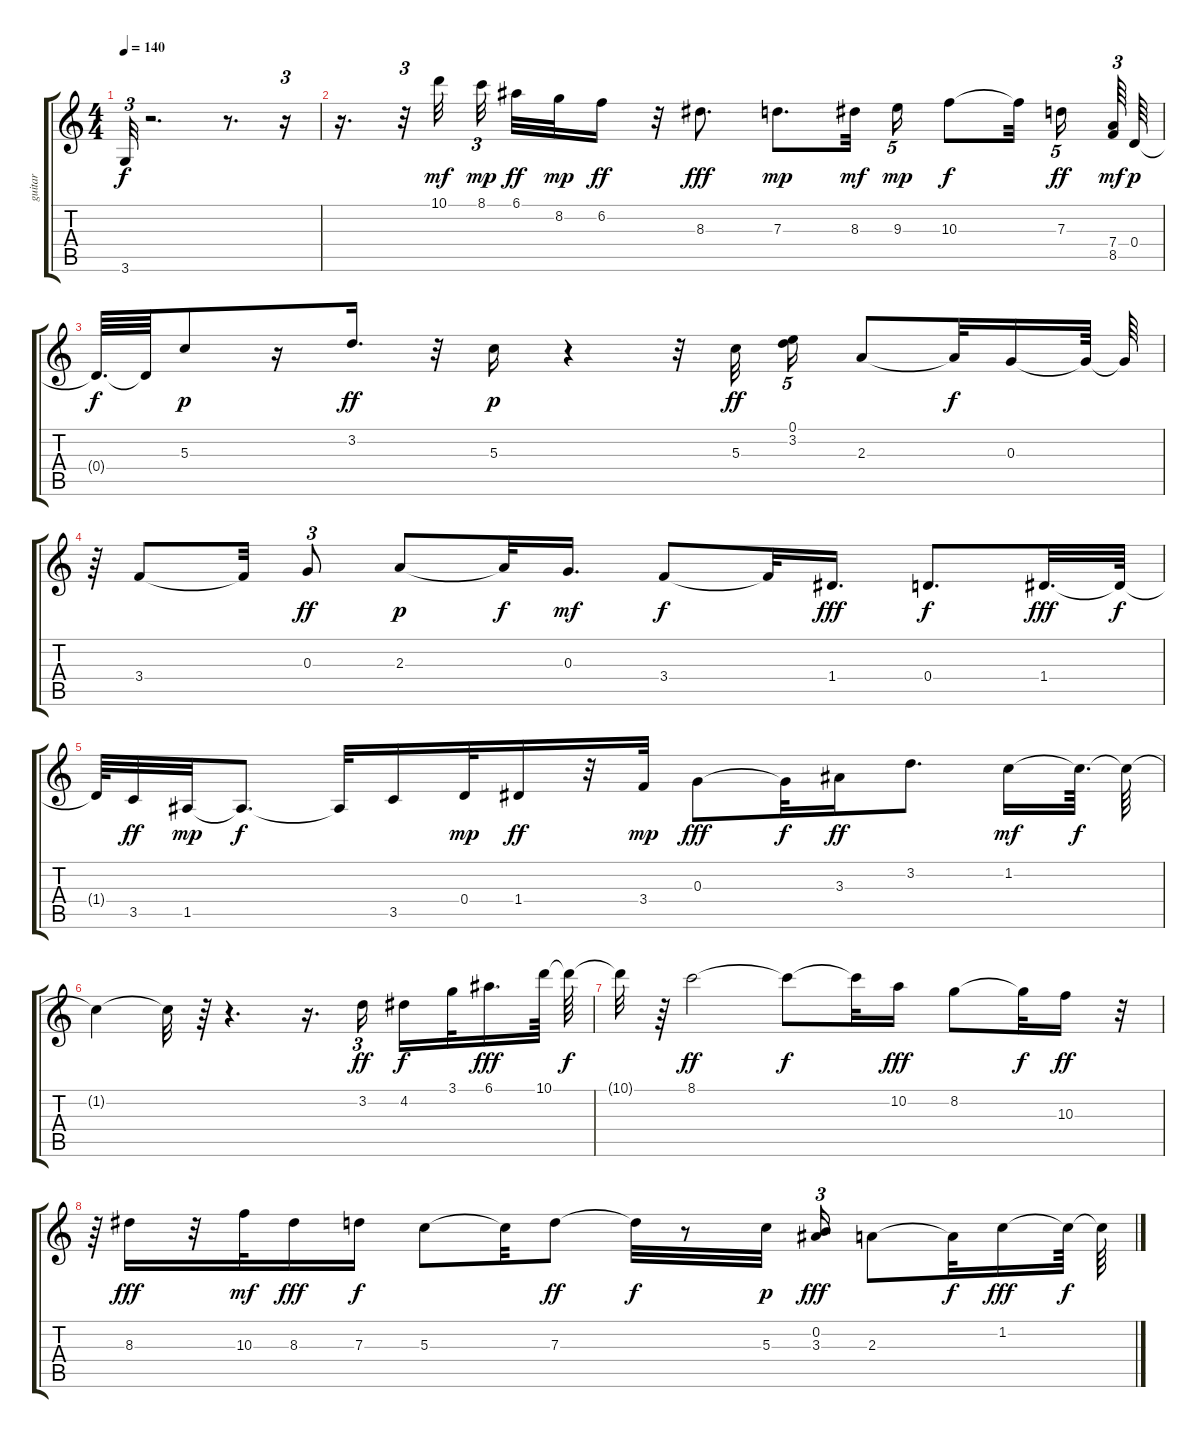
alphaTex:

\track ("guitar" "guitar") {instrument acousticguitarnylon}
\staff {score tabs}
\tuning (E4 B3 G3 D3 A2 E2) {hide}
\ts (4 4)
\tempo 140
\clef g2
\ks c
3.6{t}.32{tu (3 2) dy f} r.2{d} r.8{d} r.16{tu (3 2)} |
r.16{d} r.32{tu (3 2)} 10.1.32{dy mf} 8.1.32{tu (3 2) dy mp} 6.1.32{dy ff} 8.2.32{dy mp} 6.2.16{dy ff} r.32 8.3.8{d dy fff} 7.3.8{d dy mp} 8.3.32{dy mf} 9.3.16{tu (5 4) dy mp} 10.3.8{dy f} 10.3{t}.32 7.3.16{tu (5 4) dy ff} (7.4 8.5).64{tu (3 2) dy mf} 0.4.64{dy p} |
0.4{t}.64{d dy f} 0.4{t}.64 5.3.8{dy p} r.16 3.2.16{d dy ff} r.32 5.3.16{dy p} r.4 r.32 5.3.32{dy ff} (0.1 3.2).16{tu (5 4)} 2.3.8 2.3{t}.32{dy f} 0.3.16 0.3{t}.64 0.3{t}.64 |
r.64 3.4.8 3.4{t}.32 0.3.8{tu (3 2) dy ff} 2.3.8{dy p} 2.3{t}.32{dy f} 0.3.16{d dy mf} 3.4.8{dy f} 3.4{t}.32 1.4.16{d dy fff} 0.4.8{d dy f} 1.4.32{d dy fff} 1.4{t}.64{dy f} |
1.4{t}.64 3.5.32{dy ff} 1.5.32{dy mp} 1.5{t}.8{d dy f} 1.5{t}.32 3.5.16 0.4.32{dy mp} 1.4.16{dy ff} r.32 3.4.32{dy mp} 0.3.8{dy fff} 0.3{t}.32{dy f} 3.3.16{dy ff} 3.2.8{d} 1.2.16{dy mf} 1.2{t}.64{d dy f} 1.2{t}.64 |
1.2{t}.4 1.2{t}.32 r.64 r.4{d} r.16{d} 3.2.16{tu (3 2) dy ff} 4.2.16{dy f} 3.1.32 6.1.16{d dy fff} 10.1.64 10.1{t}.64{dy f} |
10.1{t}.32 r.64 8.1.2{dy ff} 8.1{t}.8{dy f} 8.1{t}.32 10.2.16{dy fff} 8.2.8 8.2{t}.32{dy f} 10.3.16{dy ff} r.32 |
r.64 8.3.16{dy fff} r.32 10.3.32{dy mf} 8.3.16{dy fff} 7.3.16{dy f} 5.3.8 5.3{t}.32 7.3.8{dy ff} 7.3{t}.32{dy f} r.8 5.3.32{dy p} (0.2 3.3).16{tu (3 2) dy fff} 2.3.8 2.3{t}.32{dy f} 1.2.16{dy fff} 1.2{t}.64{dy f} 1.2{t}.64
